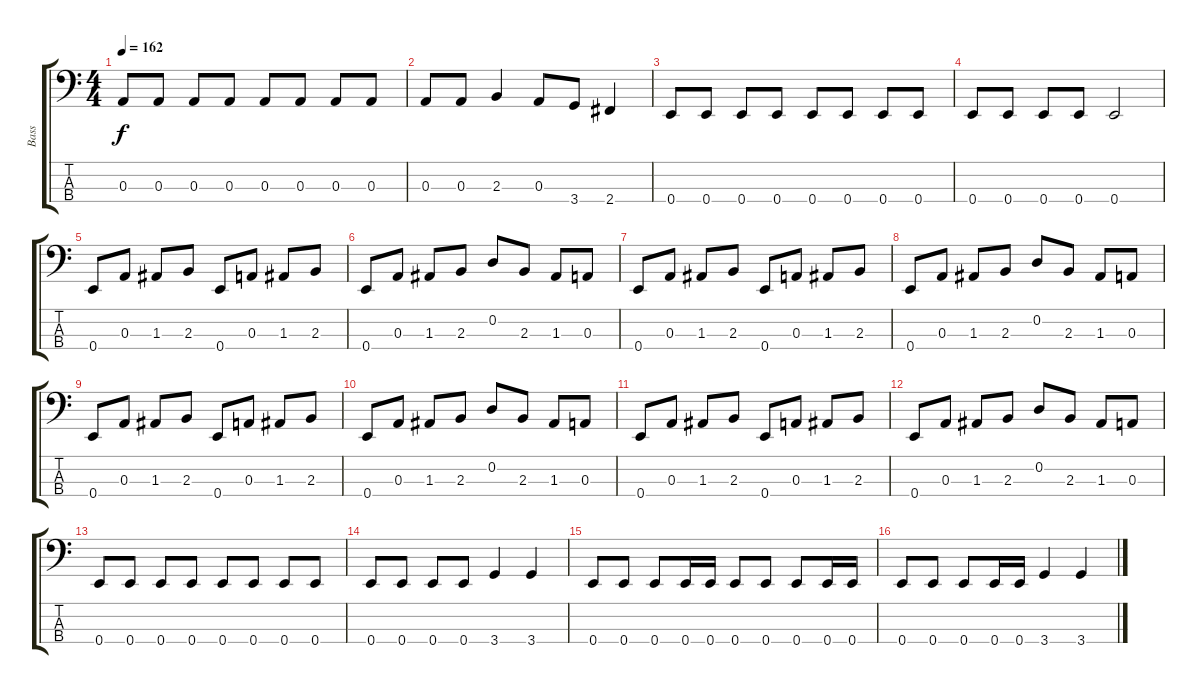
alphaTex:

\track ("Bass" "Bass") {instrument electricbassfinger}
\staff {score tabs}
\tuning (G2 D2 A1 E1) {hide}
\ts (4 4)
\tempo 162
\clef f4
\ks c
0.3.8{dy f} 0.3.8 0.3.8 0.3.8 0.3.8 0.3.8 0.3.8 0.3.8 |
0.3.8 0.3.8 2.3.4 0.3.8 3.4.8 2.4.4 |
0.4.8 0.4.8 0.4.8 0.4.8 0.4.8 0.4.8 0.4.8 0.4.8 |
0.4.8 0.4.8 0.4.8 0.4.8 0.4.2 |
0.4.8 0.3.8 1.3.8 2.3.8 0.4.8 0.3.8 1.3.8 2.3.8 |
0.4.8 0.3.8 1.3.8 2.3.8 0.2.8 2.3.8 1.3.8 0.3.8 |
0.4.8 0.3.8 1.3.8 2.3.8 0.4.8 0.3.8 1.3.8 2.3.8 |
0.4.8 0.3.8 1.3.8 2.3.8 0.2.8 2.3.8 1.3.8 0.3.8 |
0.4.8 0.3.8 1.3.8 2.3.8 0.4.8 0.3.8 1.3.8 2.3.8 |
0.4.8 0.3.8 1.3.8 2.3.8 0.2.8 2.3.8 1.3.8 0.3.8 |
0.4.8 0.3.8 1.3.8 2.3.8 0.4.8 0.3.8 1.3.8 2.3.8 |
0.4.8 0.3.8 1.3.8 2.3.8 0.2.8 2.3.8 1.3.8 0.3.8 |
0.4.8 0.4.8 0.4.8 0.4.8 0.4.8 0.4.8 0.4.8 0.4.8 |
0.4.8 0.4.8 0.4.8 0.4.8 3.4.4 3.4.4 |
0.4.8 0.4.8 0.4.8 0.4.16 0.4.16 0.4.8 0.4.8 0.4.8 0.4.16 0.4.16 |
0.4.8 0.4.8 0.4.8 0.4.16 0.4.16 3.4.4 3.4.4
